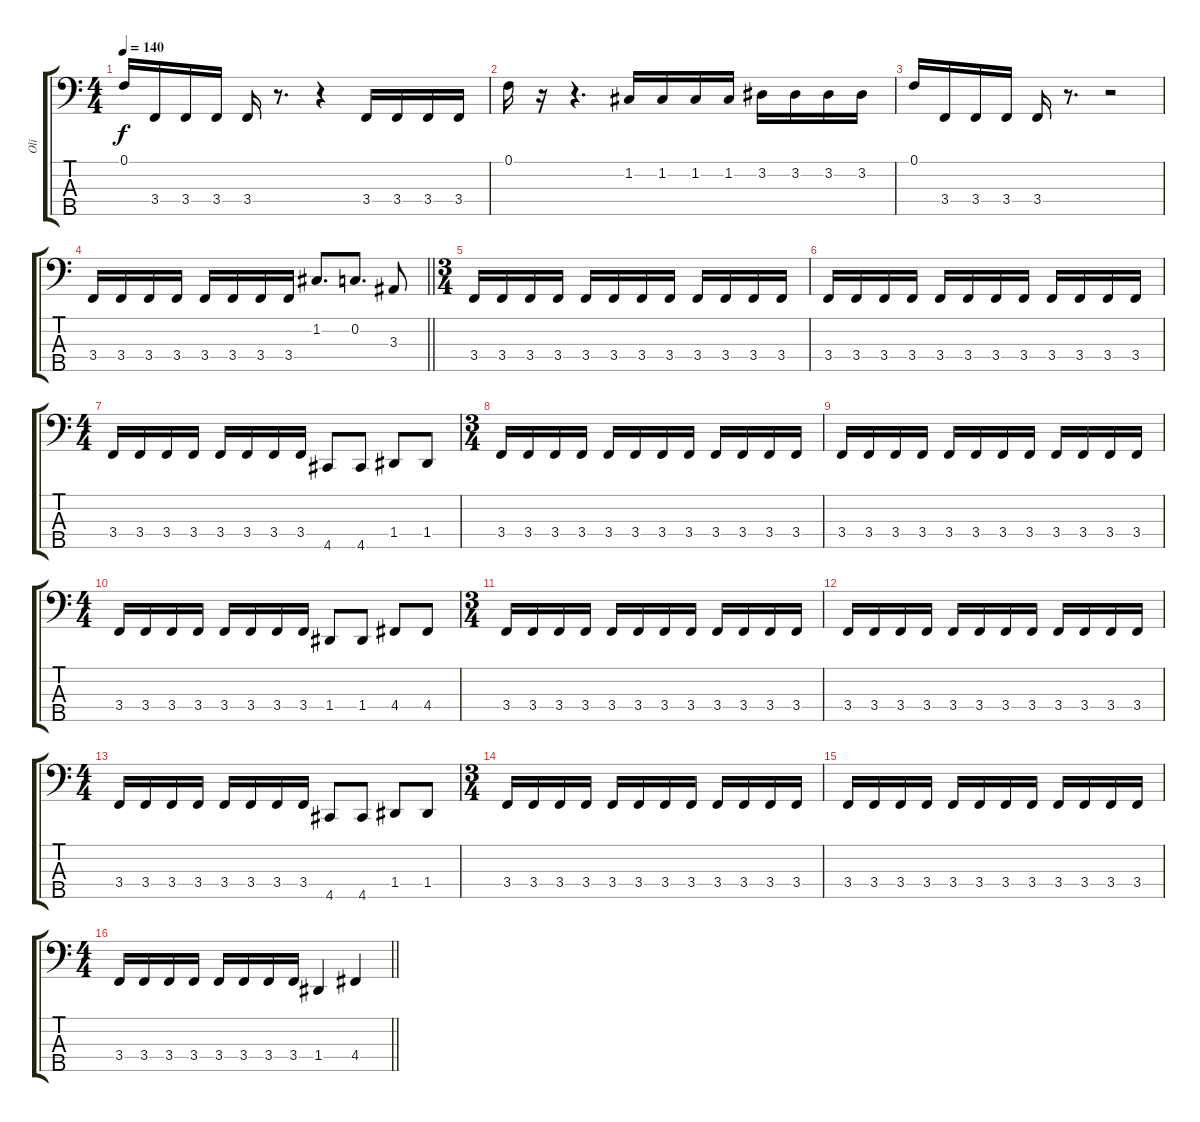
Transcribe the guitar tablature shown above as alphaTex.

\track ("Oli" "Oli") {solo instrument electricbasspick}
\staff {score tabs}
\tuning (F2 C2 G1 D1 A0) {hide}
\ts (4 4)
\tempo 140
\clef f4
\ks c
0.1.16{dy f} 3.4.16 3.4.16 3.4.16 3.4.16 r.8{d} r.4 3.4.16 3.4.16 3.4.16 3.4.16 |
0.1.16 r.16 r.4{d} 1.2.16 1.2.16 1.2.16 1.2.16 3.2.16 3.2.16 3.2.16 3.2.16 |
0.1.16 3.4.16 3.4.16 3.4.16 3.4.16 r.8{d} r.2 |
\barLineRight lightlight
3.4.16 3.4.16 3.4.16 3.4.16 3.4.16 3.4.16 3.4.16 3.4.16 1.2.8{d} 0.2.8{d} 3.3.8 |
\ts (3 4)
3.4.16 3.4.16 3.4.16 3.4.16 3.4.16 3.4.16 3.4.16 3.4.16 3.4.16 3.4.16 3.4.16 3.4.16 |
3.4.16 3.4.16 3.4.16 3.4.16 3.4.16 3.4.16 3.4.16 3.4.16 3.4.16 3.4.16 3.4.16 3.4.16 |
\ts (4 4)
3.4.16 3.4.16 3.4.16 3.4.16 3.4.16 3.4.16 3.4.16 3.4.16 4.5.8 4.5.8 1.4.8 1.4.8 |
\ts (3 4)
3.4.16 3.4.16 3.4.16 3.4.16 3.4.16 3.4.16 3.4.16 3.4.16 3.4.16 3.4.16 3.4.16 3.4.16 |
3.4.16 3.4.16 3.4.16 3.4.16 3.4.16 3.4.16 3.4.16 3.4.16 3.4.16 3.4.16 3.4.16 3.4.16 |
\ts (4 4)
3.4.16 3.4.16 3.4.16 3.4.16 3.4.16 3.4.16 3.4.16 3.4.16 1.4.8 1.4.8 4.4.8 4.4.8 |
\ts (3 4)
3.4.16 3.4.16 3.4.16 3.4.16 3.4.16 3.4.16 3.4.16 3.4.16 3.4.16 3.4.16 3.4.16 3.4.16 |
3.4.16 3.4.16 3.4.16 3.4.16 3.4.16 3.4.16 3.4.16 3.4.16 3.4.16 3.4.16 3.4.16 3.4.16 |
\ts (4 4)
3.4.16 3.4.16 3.4.16 3.4.16 3.4.16 3.4.16 3.4.16 3.4.16 4.5.8 4.5.8 1.4.8 1.4.8 |
\ts (3 4)
3.4.16 3.4.16 3.4.16 3.4.16 3.4.16 3.4.16 3.4.16 3.4.16 3.4.16 3.4.16 3.4.16 3.4.16 |
3.4.16 3.4.16 3.4.16 3.4.16 3.4.16 3.4.16 3.4.16 3.4.16 3.4.16 3.4.16 3.4.16 3.4.16 |
\ts (4 4)
\barLineRight lightlight
3.4.16 3.4.16 3.4.16 3.4.16 3.4.16 3.4.16 3.4.16 3.4.16 1.4.4 4.4.4
